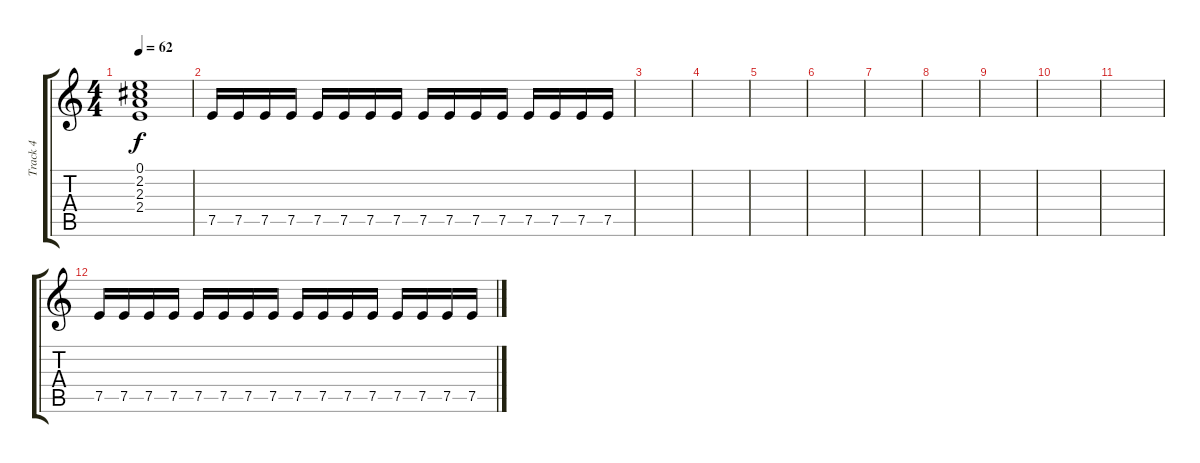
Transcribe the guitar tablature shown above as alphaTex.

\track ("Track 4" "Track 4") {instrument electricguitarmuted}
\staff {score tabs}
\tuning (E4 B3 G3 D3 A2 E2) {hide}
\ts (4 4)
\tempo 62
\clef g2
\ks c
(0.1 2.2 2.3 2.4).1{dy f} |
7.5.16 7.5.16 7.5.16 7.5.16 7.5.16 7.5.16 7.5.16 7.5.16 7.5.16 7.5.16 7.5.16 7.5.16 7.5.16 7.5.16 7.5.16 7.5.16 |
|
|
|
|
|
|
|
|
|
7.5.16 7.5.16 7.5.16 7.5.16 7.5.16 7.5.16 7.5.16 7.5.16 7.5.16 7.5.16 7.5.16 7.5.16 7.5.16 7.5.16 7.5.16 7.5.16
